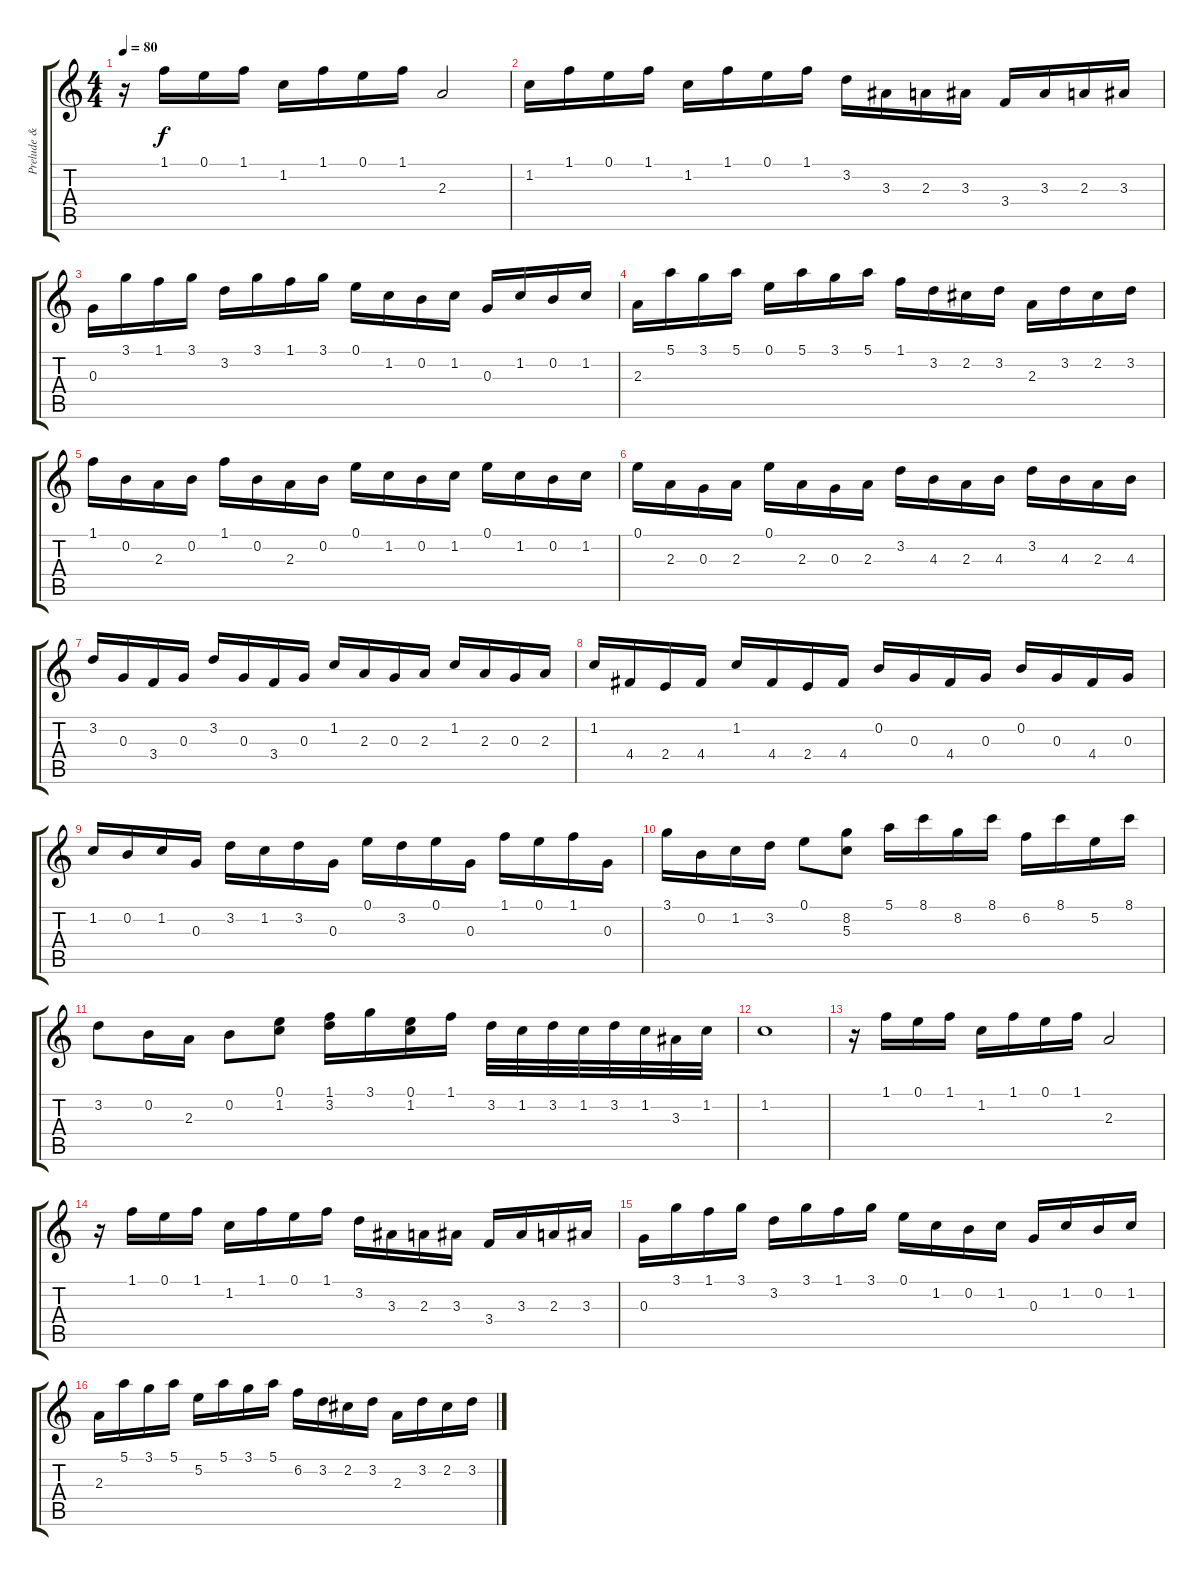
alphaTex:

\track ("Prelude & Fugue BWV 553 " "Prelude & ") {instrument acousticguitarnylon}
\staff {score tabs}
\tuning (E4 B3 G3 D3 A2 E2) {hide}
\ts (4 4)
\tempo 80
\clef g2
\ks c
r.16{dy f instrument acousticguitarnylon} 1.1.16 0.1.16 1.1.16 1.2.16 1.1.16 0.1.16 1.1.16 2.3.2 |
1.2.16 1.1.16 0.1.16 1.1.16 1.2.16 1.1.16 0.1.16 1.1.16 3.2.16 3.3.16 2.3.16 3.3.16 3.4.16 3.3.16 2.3.16 3.3.16 |
0.3.16 3.1.16 1.1.16 3.1.16 3.2.16 3.1.16 1.1.16 3.1.16 0.1.16 1.2.16 0.2.16 1.2.16 0.3.16 1.2.16 0.2.16 1.2.16 |
2.3.16 5.1.16 3.1.16 5.1.16 0.1.16 5.1.16 3.1.16 5.1.16 1.1.16 3.2.16 2.2.16 3.2.16 2.3.16 3.2.16 2.2.16 3.2.16 |
1.1.16 0.2.16 2.3.16 0.2.16 1.1.16 0.2.16 2.3.16 0.2.16 0.1.16 1.2.16 0.2.16 1.2.16 0.1.16 1.2.16 0.2.16 1.2.16 |
0.1.16 2.3.16 0.3.16 2.3.16 0.1.16 2.3.16 0.3.16 2.3.16 3.2.16 4.3.16 2.3.16 4.3.16 3.2.16 4.3.16 2.3.16 4.3.16 |
3.2.16 0.3.16 3.4.16 0.3.16 3.2.16 0.3.16 3.4.16 0.3.16 1.2.16 2.3.16 0.3.16 2.3.16 1.2.16 2.3.16 0.3.16 2.3.16 |
1.2.16 4.4.16 2.4.16 4.4.16 1.2.16 4.4.16 2.4.16 4.4.16 0.2.16 0.3.16 4.4.16 0.3.16 0.2.16 0.3.16 4.4.16 0.3.16 |
1.2.16 0.2.16 1.2.16 0.3.16 3.2.16 1.2.16 3.2.16 0.3.16 0.1.16 3.2.16 0.1.16 0.3.16 1.1.16 0.1.16 1.1.16 0.3.16 |
3.1.16 0.2.16 1.2.16 3.2.16 0.1.8 (8.2 5.3).8 5.1.16 8.1.16 8.2.16 8.1.16 6.2.16 8.1.16 5.2.16 8.1.16 |
3.2.8 0.2.16 2.3.16 0.2.8 (0.1 1.2).8 (1.1 3.2).16 3.1.16 (0.1 1.2).16 1.1.16 3.2.32 1.2.32 3.2.32 1.2.32 3.2.32 1.2.32 3.3.32 1.2.32 |
1.2.1 |
r.16 1.1.16 0.1.16 1.1.16 1.2.16 1.1.16 0.1.16 1.1.16 2.3.2 |
r.16 1.1.16 0.1.16 1.1.16 1.2.16 1.1.16 0.1.16 1.1.16 3.2.16 3.3.16 2.3.16 3.3.16 3.4.16 3.3.16 2.3.16 3.3.16 |
0.3.16 3.1.16 1.1.16 3.1.16 3.2.16 3.1.16 1.1.16 3.1.16 0.1.16 1.2.16 0.2.16 1.2.16 0.3.16 1.2.16 0.2.16 1.2.16 |
2.3.16 5.1.16 3.1.16 5.1.16 5.2.16 5.1.16 3.1.16 5.1.16 6.2.16 3.2.16 2.2.16 3.2.16 2.3.16 3.2.16 2.2.16 3.2.16
